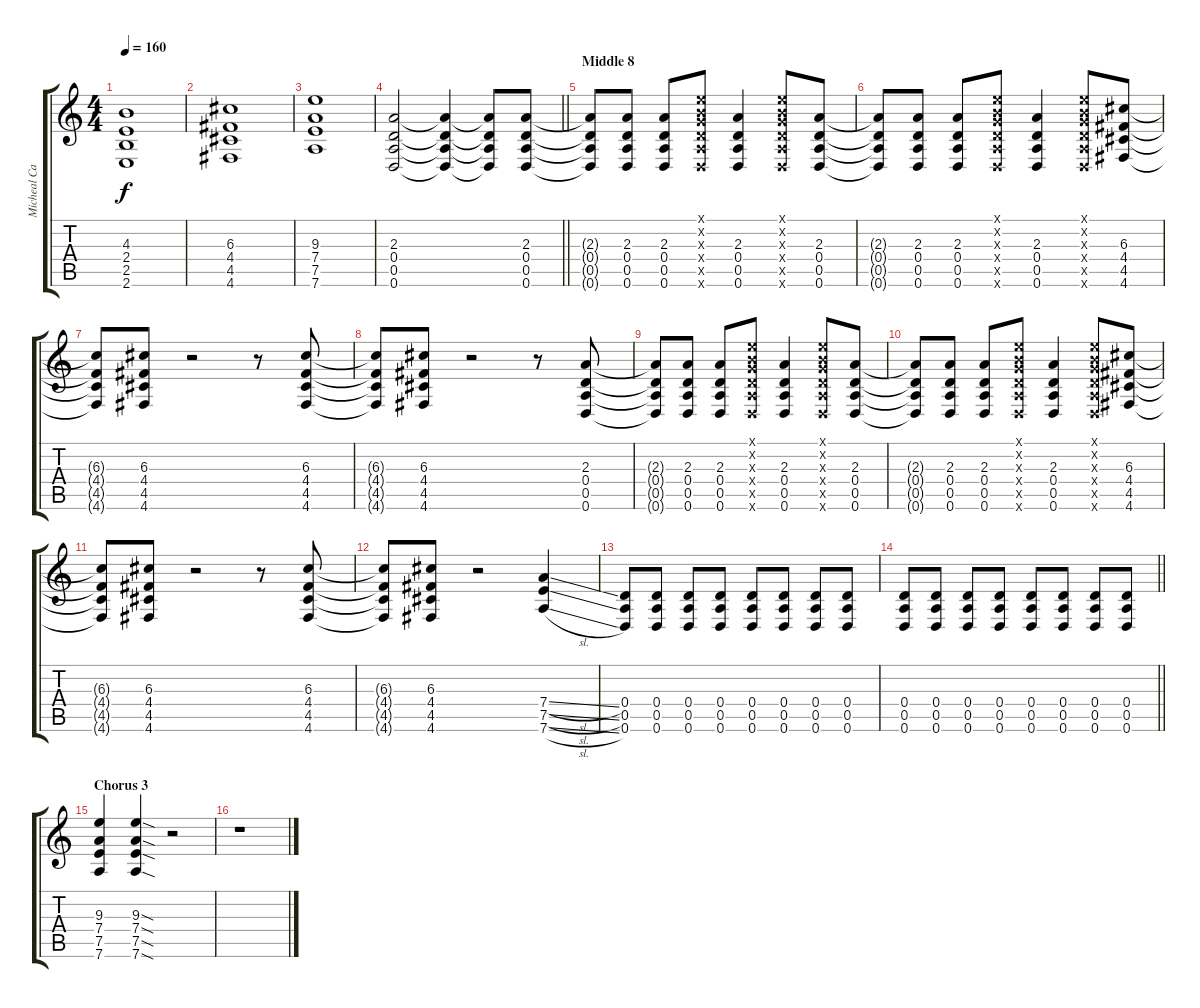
\track ("Micheal Carden (Rythmn Guitar)" "Micheal Ca") {instrument overdrivenguitar}
\staff {score tabs}
\tuning (E4 B3 G3 D3 A2 D2) {hide}
\ts (4 4)
\tempo 160
\clef g2
\ks c
(4.3 2.4 2.5 2.6).1{dy f} |
(6.3 4.4 4.5 4.6).1 |
(9.3 7.4 7.5 7.6).1 |
\barLineRight lightlight
(2.3 0.4 0.5 0.6).2 (2.3{t} 0.4{t} 0.5{t} 0.6{t}).4 (2.3{t} 0.4{t} 0.5{t} 0.6{t}).8 (2.3 0.4 0.5 0.6).8{volume 10} |
\section ("" "Middle 8")
(2.3{t} 0.4{t} 0.5{t} 0.6{t}).8 (2.3 0.4 0.5 0.6).8 (2.3 0.4 0.5 0.6).8 (0.1{x} 0.2{x} 0.3{x} 0.4{x} 0.5{x} 0.6{x}).8 (2.3 0.4 0.5 0.6).4 (0.1{x} 0.2{x} 0.3{x} 0.4{x} 0.5{x} 0.6{x}).8 (2.3 0.4 0.5 0.6).8 |
(2.3{t} 0.4{t} 0.5{t} 0.6{t}).8 (2.3 0.4 0.5 0.6).8 (2.3 0.4 0.5 0.6).8 (0.1{x} 0.2{x} 0.3{x} 0.4{x} 0.5{x} 0.6{x}).8 (2.3 0.4 0.5 0.6).4 (0.1{x} 0.2{x} 0.3{x} 0.4{x} 0.5{x} 0.6{x}).8 (6.3 4.4 4.5 4.6).8 |
(6.3{t} 4.4{t} 4.5{t} 4.6{t}).8 (6.3 4.4 4.5 4.6).8 r.2 r.8 (6.3 4.4 4.5 4.6).8 |
(6.3{t} 4.4{t} 4.5{t} 4.6{t}).8 (6.3 4.4 4.5 4.6).8 r.2 r.8 (2.3 0.4 0.5 0.6).8 |
(2.3{t} 0.4{t} 0.5{t} 0.6{t}).8 (2.3 0.4 0.5 0.6).8 (2.3 0.4 0.5 0.6).8 (0.1{x} 0.2{x} 0.3{x} 0.4{x} 0.5{x} 0.6{x}).8 (2.3 0.4 0.5 0.6).4 (0.1{x} 0.2{x} 0.3{x} 0.4{x} 0.5{x} 0.6{x}).8 (2.3 0.4 0.5 0.6).8 |
(2.3{t} 0.4{t} 0.5{t} 0.6{t}).8 (2.3 0.4 0.5 0.6).8 (2.3 0.4 0.5 0.6).8 (0.1{x} 0.2{x} 0.3{x} 0.4{x} 0.5{x} 0.6{x}).8 (2.3 0.4 0.5 0.6).4 (0.1{x} 0.2{x} 0.3{x} 0.4{x} 0.5{x} 0.6{x}).8 (6.3 4.4 4.5 4.6).8 |
(6.3{t} 4.4{t} 4.5{t} 4.6{t}).8 (6.3 4.4 4.5 4.6).8 r.2 r.8 (6.3 4.4 4.5 4.6).8 |
(6.3{t} 4.4{t} 4.5{t} 4.6{t}).8 (6.3 4.4 4.5 4.6).8 r.2 (7.4{sl} 7.5{sl} 7.6{sl}).4{volume 13} |
(0.4 0.5 0.6).8 (0.4 0.5 0.6).8 (0.4 0.5 0.6).8 (0.4 0.5 0.6).8 (0.4 0.5 0.6).8 (0.4 0.5 0.6).8 (0.4 0.5 0.6).8 (0.4 0.5 0.6).8 |
\barLineRight lightlight
(0.4 0.5 0.6).8 (0.4 0.5 0.6).8 (0.4 0.5 0.6).8 (0.4 0.5 0.6).8 (0.4 0.5 0.6).8 (0.4 0.5 0.6).8 (0.4 0.5 0.6).8 (0.4 0.5 0.6).8 |
\section ("" "Chorus 3")
(9.3 7.4 7.5 7.6).4 (9.3{sod} 7.4{sod} 7.5{sod} 7.6{sod}).4 r.2 |
r.1
